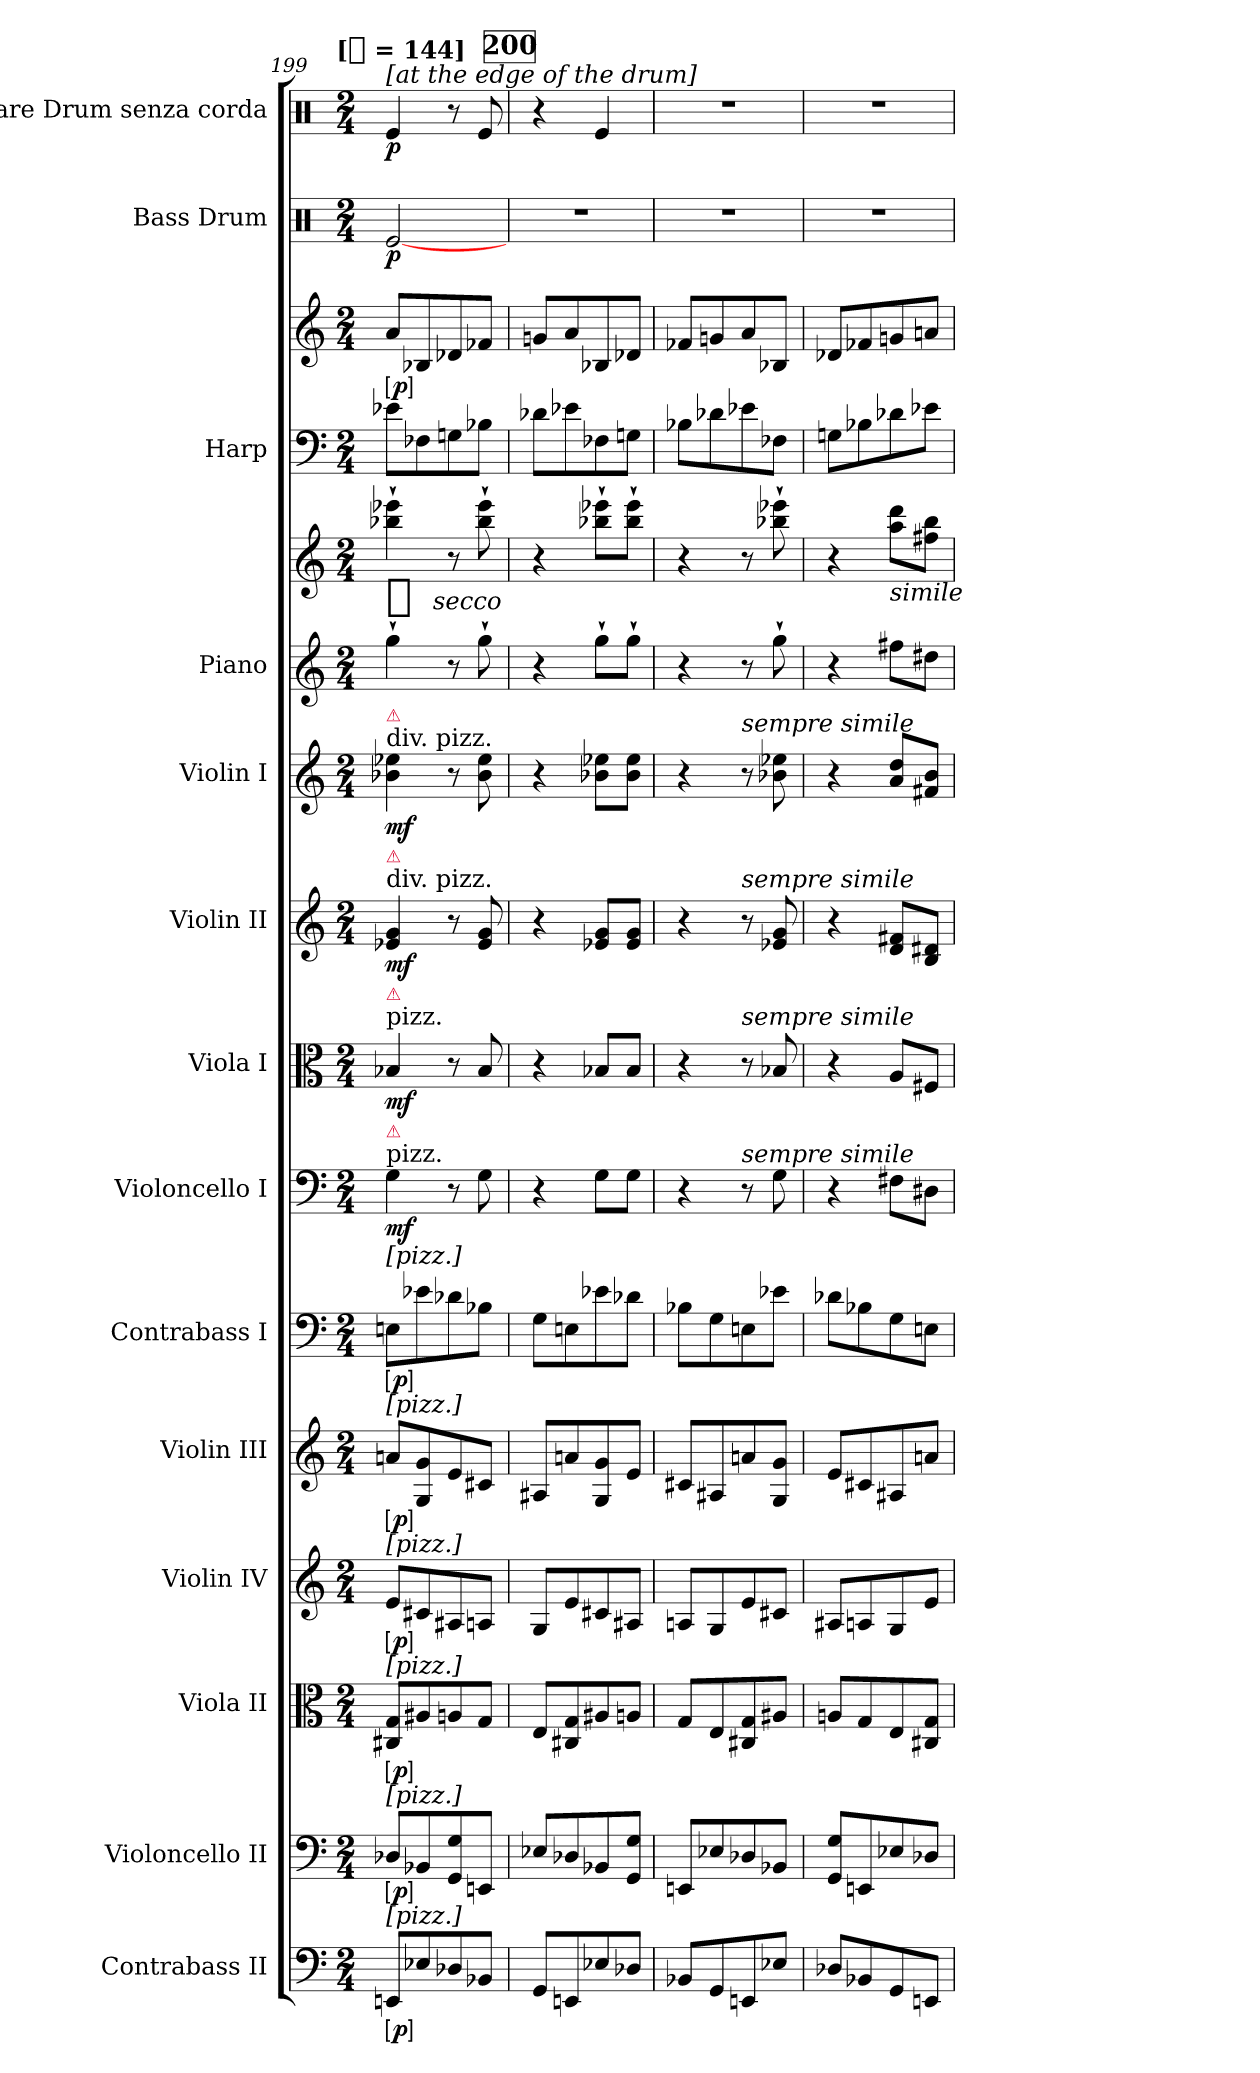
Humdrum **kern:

**kern	**dynam	**kern	**dynam	**kern	**dynam	**kern	**dynam	**kern	**dynam	**kern	**dynam	**kern	**dynam	**kern	**dynam	**kern	**dynam	**kern	**dynam	**kern	**kern	**dynam	**kern	**kern	**dynam	**kern	**dynam	**kern	**dynam
*part14	*part14	*part13	*part13	*part12	*part12	*part11	*part11	*part10	*part10	*part9	*part9	*part8	*part8	*part7	*part7	*part6	*part6	*part5	*part5	*part4	*part4	*part4	*part3	*part3	*part3	*part2	*part2	*part1	*part1
*staff16	*staff16	*staff15	*staff15	*staff14	*staff14	*staff13	*staff13	*staff12	*staff12	*staff11	*staff11	*staff10	*staff10	*staff9	*staff9	*staff8	*staff8	*staff7	*staff7	*staff6	*staff5	*staff5/6	*staff4	*staff3	*staff3/4	*staff2	*staff2	*staff1	*staff1
*I"Contrabass II	*	*I"Violoncello II	*	*I"Viola II	*	*I"Violin IV	*	*I"Violin III	*	*I"Contrabass I	*	*I"Violoncello I	*	*I"Viola I	*	*I"Violin II	*	*I"Violin I	*	*I"Piano	*	*	*I"Harp	*	*	*I"Bass Drum	*	*I"Snare Drum senza corda	*
*I'Cb.	*	*I'Vc.	*	*I'Vla.	*	*	*	*I'Vln. I	*	*I'Cb.	*	*I'Vc.	*	*I'Vla.	*	*I'Vln. II	*	*I'Vln. I	*	*I'Pno.	*	*	*I'Hp.	*	*	*I'B. D.	*	*I'S. D.	*
*clefF4	*	*clefF4	*	*clefC3	*	*clefG2	*	*clefG2	*	*clefF4	*	*clefF4	*	*clefC3	*	*clefG2	*	*clefG2	*	*clefG2	*clefG2	*	*clefF4	*clefG2	*	*clefX	*	*clefX	*
*ITrd7c12	*	*	*	*	*	*	*	*	*	*ITrd7c12	*	*	*	*	*	*	*	*	*	*	*	*	*	*	*	*	*	*	*
*k[]	*	*k[]	*	*k[]	*	*k[]	*	*k[]	*	*k[]	*	*k[]	*	*k[]	*	*k[]	*	*k[]	*	*k[]	*k[]	*	*k[]	*k[]	*	*k[]	*	*k[]	*
!!LO:TX:omd:t=[[quarter] = 144]
*M2/4	*	*M2/4	*	*M2/4	*	*M2/4	*	*M2/4	*	*M2/4	*	*M2/4	*	*M2/4	*	*M2/4	*	*M2/4	*	*M2/4	*M2/4	*	*M2/4	*M2/4	*	*M2/4	*	*M2/4	*
*MM144	*	*MM144	*	*MM144	*	*MM144	*	*MM144	*	*MM144	*	*MM144	*	*MM144	*	*MM144	*	*MM144	*	*MM144	*MM144	*	*MM144	*MM144	*	*MM144	*	*MM144	*
=199	=199	=199	=199	=199	=199	=199	=199	=199	=199	=199	=199	=199	=199	=199	=199	=199	=199	=199	=199	=199	=199	=199	=199	=199	=199	=199	=199	=199	=199
!	!	!	!	!	!	!	!	!	!	!	!	!	!	!	!	!	!	!	!	!	!	!	!	!	!	!	!	!LO:TX:a:t=[at the edge of the drum]	!
!	!	!	!	!	!	!	!	!	!	!	!	!	!	!	!	!	!	!LO:TX:a:t=div. pizz.	!	!	!	!	!	!	!	!	!	!	!
!	!	!	!	!	!	!	!	!	!	!	!	!	!	!	!	!	!	!LO:TX:a:color=crimson:t=⚠	!	!	!	!	!	!	!	!	!	!	!
!	!	!	!	!	!	!	!	!	!	!	!	!	!	!	!	!LO:TX:a:t=div. pizz.	!	!	!	!	!	!	!	!	!	!	!	!	!
!	!	!	!	!	!	!	!	!	!	!	!	!	!	!	!	!LO:TX:a:color=crimson:t=⚠	!	!	!	!	!	!	!	!	!	!	!	!	!
!	!	!	!	!	!	!	!	!	!	!	!	!	!	!LO:TX:a:t=pizz.	!	!	!	!	!	!	!	!	!	!	!	!	!	!	!
!	!	!	!	!	!	!	!	!	!	!	!	!	!	!LO:TX:a:color=crimson:t=⚠	!	!	!	!	!	!	!	!	!	!	!	!	!	!	!
!	!	!	!	!	!	!	!	!	!	!	!	!LO:TX:a:t=pizz.	!	!	!	!	!	!	!	!	!	!	!	!	!	!	!	!	!
!	!	!	!	!	!	!	!	!	!	!	!	!LO:TX:a:color=crimson:t=⚠	!	!	!	!	!	!	!	!	!	!	!	!	!	!	!	!	!
!	!	!	!	!	!	!	!	!	!	!LO:TX:a:t=[pizz.]	!	!	!	!	!	!	!	!	!	!	!	!	!	!	!	!	!	!	!
!	!	!	!	!	!	!	!	!LO:TX:a:t=[pizz.]	!	!	!	!	!	!	!	!	!	!	!	!	!	!	!	!	!	!	!	!	!
!	!	!	!	!	!	!LO:TX:a:t=[pizz.]	!	!	!	!	!	!	!	!	!	!	!	!	!	!	!	!	!	!	!	!	!	!	!
!	!	!	!	!LO:TX:a:t=[pizz.]	!	!	!	!	!	!	!	!	!	!	!	!	!	!	!	!	!	!	!	!	!	!	!	!	!
!	!	!LO:TX:a:t=[pizz.]	!	!	!	!	!	!	!	!	!	!	!	!	!	!	!	!	!	!	!	!	!	!	!	!	!	!	!
!LO:TX:a:t=[pizz.]	!	!	!	!	!	!	!	!	!	!	!	!	!	!	!	!	!	!	!	!	!	!	!	!	!	!	!	!	!
!	!LO:DY:ed=brack	!	!LO:DY:ed=brack	!	!LO:DY:ed=brack	!	!LO:DY:ed=brack	!	!LO:DY:ed=brack	!	!LO:DY:ed=brack	!	!	!	!	!	!	!	!	!	!	!LO:DY:t=%s secco	!	!	!LO:DY:ed=brack	!	!	!	!
8EEEnL	p	8D-XL	p	8C#X 8GL	p	8eL	p	8anL	p	8EEnL	p	4G"	mf	4B-X"	mf	4e-X" 4g"	mf	4b-X" 4ee-X"	mf	4gg`	4bb-X` 4eee-X`	f	8e-XL	8aL	p	[2Re/	p	4Re/	p
8EE-X	.	8BB-X	.	8A#X	.	8c#X	.	8G 8g	.	8E-X	.	.	.	.	.	.	.	.	.	.	.	.	8F-X	8B-X	.	.	.	.	.
8DD-X	.	8GG 8G	.	8An	.	8A#X	.	8e	.	8D-X	.	8r	.	8r	.	8r	.	8r	.	8r	8r	.	8Gn	8d-X	.	.	.	8r	.
8BBB-XJ	.	8EEnJ	.	8GJ	.	8AnJ	.	8c#XJ	.	8BB-XJ	.	8G"	.	8B-"	.	8e-" 8g"	.	8b-" 8ee-"	.	8gg`	8bb-` 8eee-`	.	8B-XJ	8f-XJ	.	.	.	8Re/	.
!!LO:REH:place=s1:t=200
=200	=200	=200	=200	=200	=200	=200	=200	=200	=200	=200	=200	=200	=200	=200	=200	=200	=200	=200	=200	=200	=200	=200	=200	=200	=200	=200	=200	=200	=200
8GGGL	.	8E-XL	.	8EL	.	8GL	.	8A#XL	.	8GGL	.	4r	.	4r	.	4r	.	4r	.	4r	4r	.	8d-XL	8gnL	.	2r	.	4r	.
8EEEn	.	8D-X	.	8C#X 8G	.	8e	.	8an	.	8EEn	.	.	.	.	.	.	.	.	.	.	.	.	8e-X	8a	.	.	.	.	.
8EE-X	.	8BB-X	.	8A#X	.	8c#X	.	8G 8g	.	8E-X	.	8G"L	.	8B-X"L	.	8e-X" 8g"L	.	8b-X" 8ee-X"L	.	8gg`L	8bb-X` 8eee-X`L	.	8F-X	8B-X	.	.	.	4Re/	.
8DD-XJ	.	8GG 8GJ	.	8AnJ	.	8A#XJ	.	8eJ	.	8D-XJ	.	8G"J	.	8B-"J	.	8e-" 8g"J	.	8b-" 8ee-"J	.	8gg`J	8bb-` 8eee-`J	.	8GnJ	8d-XJ	.	.	.	.	.
=201	=201	=201	=201	=201	=201	=201	=201	=201	=201	=201	=201	=201	=201	=201	=201	=201	=201	=201	=201	=201	=201	=201	=201	=201	=201	=201	=201	=201	=201
8BBB-XL	.	8EEnL	.	8GL	.	8AnL	.	8c#XL	.	8BB-XL	.	4r	.	4r	.	4r	.	4r	.	4r	4r	.	8B-XL	8f-XL	.	2r	.	2r	.
8GGG	.	8E-X	.	8E	.	8G	.	8A#X	.	8GG	.	.	.	.	.	.	.	.	.	.	.	.	8d-X	8gn	.	.	.	.	.
!	!	!	!	!	!	!	!	!	!	!	!	!	!	!	!	!	!	!LO:TX:a:i:t=sempre simile	!	!	!	!	!	!	!	!	!	!	!
!	!	!	!	!	!	!	!	!	!	!	!	!	!	!	!	!LO:TX:a:i:t=sempre simile	!	!	!	!	!	!	!	!	!	!	!	!	!
!	!	!	!	!	!	!	!	!	!	!	!	!	!	!LO:TX:a:i:t=sempre simile	!	!	!	!	!	!	!	!	!	!	!	!	!	!	!
!	!	!	!	!	!	!	!	!	!	!	!	!LO:TX:a:i:t=sempre simile	!	!	!	!	!	!	!	!	!	!	!	!	!	!	!	!	!
8EEEn	.	8D-X	.	8C#X 8G	.	8e	.	8an	.	8EEn	.	8r	.	8r	.	8r	.	8r	.	8r	8r	.	8e-X	8a	.	.	.	.	.
8EE-XJ	.	8BB-XJ	.	8A#XJ	.	8c#XJ	.	8G 8gJ	.	8E-XJ	.	8G	.	8B-X	.	8e-X 8g	.	8b-X 8ee-X	.	8gg`	8bb-X` 8eee-X`	.	8F-XJ	8B-XJ	.	.	.	.	.
=202	=202	=202	=202	=202	=202	=202	=202	=202	=202	=202	=202	=202	=202	=202	=202	=202	=202	=202	=202	=202	=202	=202	=202	=202	=202	=202	=202	=202	=202
8DD-XL	.	8GG 8GL	.	8AnL	.	8A#XL	.	8eL	.	8D-XL	.	4r	.	4r	.	4r	.	4r	.	4r	4r	.	8GnL	8d-XL	.	2r	.	2r	.
8BBB-X	.	8EEn	.	8G	.	8An	.	8c#X	.	8BB-X	.	.	.	.	.	.	.	.	.	.	.	.	8B-X	8f-X	.	.	.	.	.
!	!	!	!	!	!	!	!	!	!	!	!	!	!	!	!	!	!	!	!	!	!LO:TX:b:i:t=simile	!	!	!	!	!	!	!	!
8GGG	.	8E-X	.	8E	.	8G	.	8A#X	.	8GG	.	8F#XL	.	8AL	.	8d 8f#XL	.	8a 8ddL	.	8ff#XL	8aa 8dddL	.	8d-X	8gn	.	.	.	.	.
8EEEnJ	.	8D-XJ	.	8C#X 8GJ	.	8eJ	.	8anJ	.	8EEnJ	.	8D#XJ	.	8F#XJ	.	8B 8d#XJ	.	8f#X 8bJ	.	8dd#XJ	8ff#X 8bbJ	.	8e-XJ	8anJ	.	.	.	.	.
=	=	=	=	=	=	=	=	=	=	=	=	=	=	=	=	=	=	=	=	=	=	=	=	=	=	=	=	=	=
*-	*-	*-	*-	*-	*-	*-	*-	*-	*-	*-	*-	*-	*-	*-	*-	*-	*-	*-	*-	*-	*-	*-	*-	*-	*-	*-	*-	*-	*-
